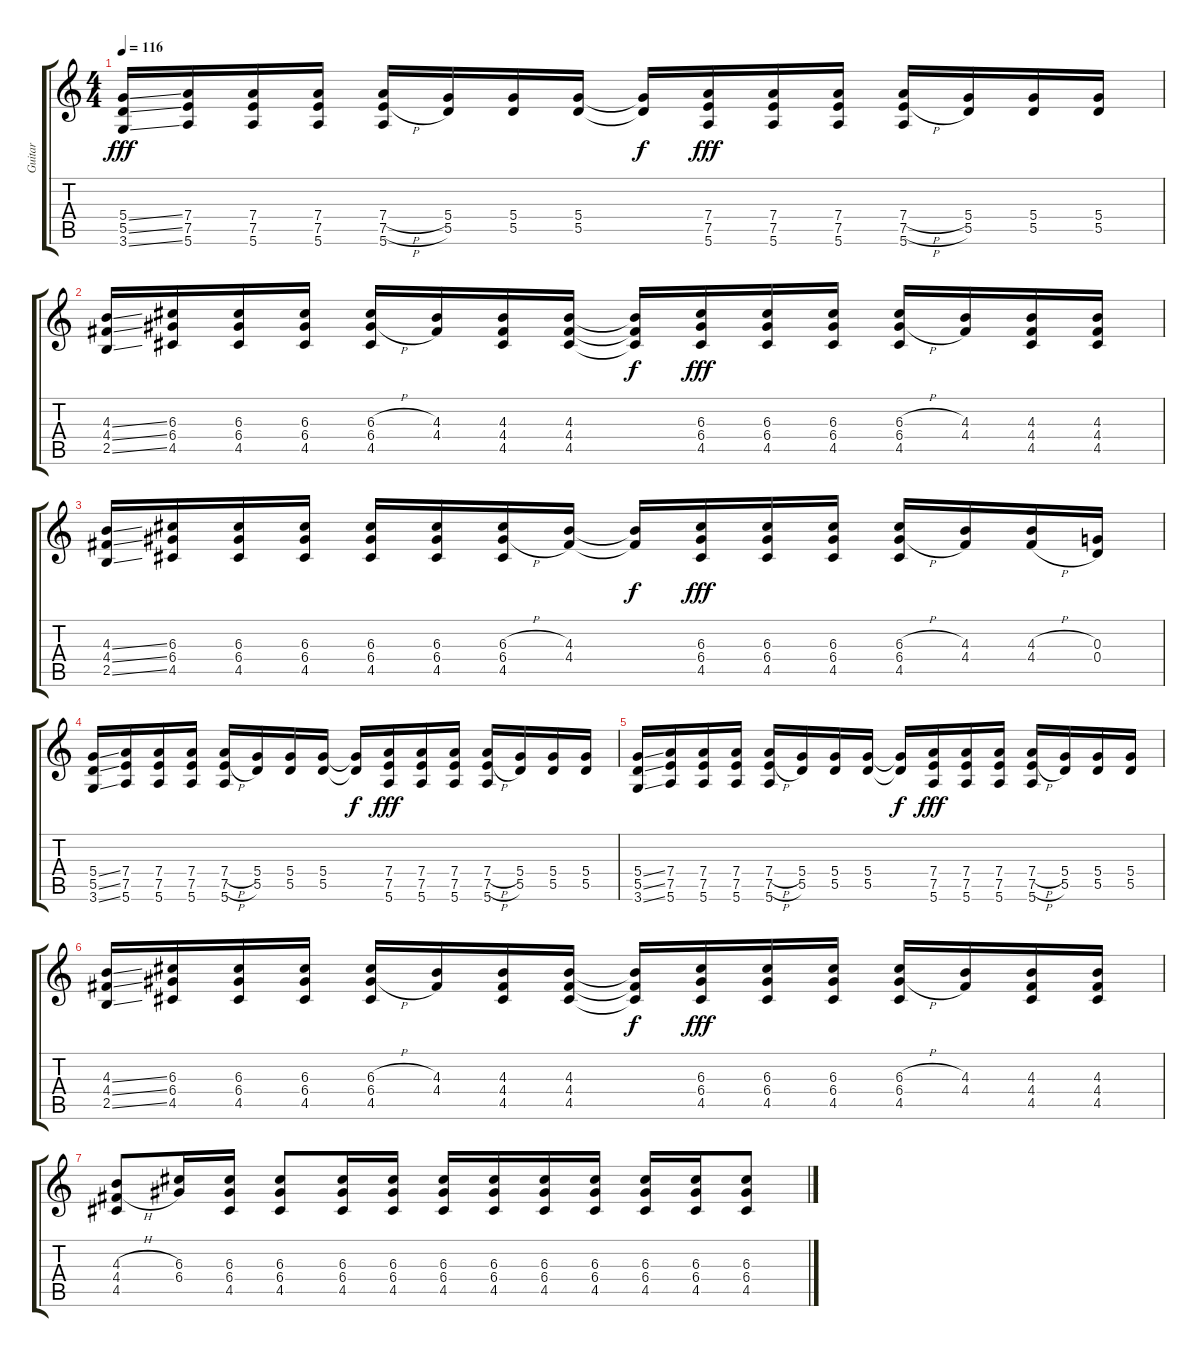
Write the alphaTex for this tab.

\track ("Guitar" "Guitar") {instrument overdrivenguitar}
\staff {score tabs}
\tuning (E4 B3 G3 D3 A2 E2) {hide}
\ts (4 4)
\tempo 116
\clef g2
\ks c
(5.4{ss} 5.5{ss} 3.6{ss}).16{dy fff} (7.4 7.5 5.6).16 (7.4 7.5 5.6).16 (7.4 7.5 5.6).16 (7.4{h} 7.5{h} 5.6).16 (5.4 5.5).16 (5.4 5.5).16 (5.4 5.5).16 (5.4{t} 5.5{t}).16{dy f} (7.4 7.5 5.6).16{dy fff} (7.4 7.5 5.6).16 (7.4 7.5 5.6).16 (7.4{h} 7.5{h} 5.6).16 (5.4 5.5).16 (5.4 5.5).16 (5.4 5.5).16 |
(4.3{ss} 4.4{ss} 2.5{ss}).16 (6.3 6.4 4.5).16 (6.3 6.4 4.5).16 (6.3 6.4 4.5).16 (6.3{h} 6.4{h} 4.5).16 (4.3 4.4).16 (4.3 4.4 4.5).16 (4.3 4.4 4.5).16 (4.3{t} 4.4{t} 4.5{t}).16{dy f} (6.3 6.4 4.5).16{dy fff} (6.3 6.4 4.5).16 (6.3 6.4 4.5).16 (6.3{h} 6.4{h} 4.5).16 (4.3 4.4).16 (4.3 4.4 4.5).16 (4.3 4.4 4.5).16 |
(4.3{ss} 4.4{ss} 2.5{ss}).16 (6.3 6.4 4.5).16 (6.3 6.4 4.5).16 (6.3 6.4 4.5).16 (6.3 6.4 4.5).16 (6.3 6.4 4.5).16 (6.3{h} 6.4{h} 4.5).16 (4.3 4.4).16 (4.3{t} 4.4{t}).16{dy f} (6.3 6.4 4.5).16{dy fff} (6.3 6.4 4.5).16 (6.3 6.4 4.5).16 (6.3{h} 6.4{h} 4.5).16 (4.3 4.4).16 (4.3{h} 4.4{h}).16 (0.3 0.4).16 |
(5.4{ss} 5.5{ss} 3.6{ss}).16 (7.4 7.5 5.6).16 (7.4 7.5 5.6).16 (7.4 7.5 5.6).16 (7.4{h} 7.5{h} 5.6).16 (5.4 5.5).16 (5.4 5.5).16 (5.4 5.5).16 (5.4{t} 5.5{t}).16{dy f} (7.4 7.5 5.6).16{dy fff} (7.4 7.5 5.6).16 (7.4 7.5 5.6).16 (7.4{h} 7.5{h} 5.6).16 (5.4 5.5).16 (5.4 5.5).16 (5.4 5.5).16 |
(5.4{ss} 5.5{ss} 3.6{ss}).16 (7.4 7.5 5.6).16 (7.4 7.5 5.6).16 (7.4 7.5 5.6).16 (7.4{h} 7.5{h} 5.6).16 (5.4 5.5).16 (5.4 5.5).16 (5.4 5.5).16 (5.4{t} 5.5{t}).16{dy f} (7.4 7.5 5.6).16{dy fff} (7.4 7.5 5.6).16 (7.4 7.5 5.6).16 (7.4{h} 7.5{h} 5.6).16 (5.4 5.5).16 (5.4 5.5).16 (5.4 5.5).16 |
(4.3{ss} 4.4{ss} 2.5{ss}).16 (6.3 6.4 4.5).16 (6.3 6.4 4.5).16 (6.3 6.4 4.5).16 (6.3{h} 6.4{h} 4.5).16 (4.3 4.4).16 (4.3 4.4 4.5).16 (4.3 4.4 4.5).16 (4.3{t} 4.4{t} 4.5{t}).16{dy f} (6.3 6.4 4.5).16{dy fff} (6.3 6.4 4.5).16 (6.3 6.4 4.5).16 (6.3{h} 6.4{h} 4.5).16 (4.3 4.4).16 (4.3 4.4 4.5).16 (4.3 4.4 4.5).16 |
(4.3{h} 4.4{h} 4.5).8 (6.3 6.4).16 (6.3 6.4 4.5).16 (6.3 6.4 4.5).8 (6.3 6.4 4.5).16 (6.3 6.4 4.5).16 (6.3 6.4 4.5).16 (6.3 6.4 4.5).16 (6.3 6.4 4.5).16 (6.3 6.4 4.5).16 (6.3 6.4 4.5).16 (6.3 6.4 4.5).16 (6.3 6.4 4.5).8
